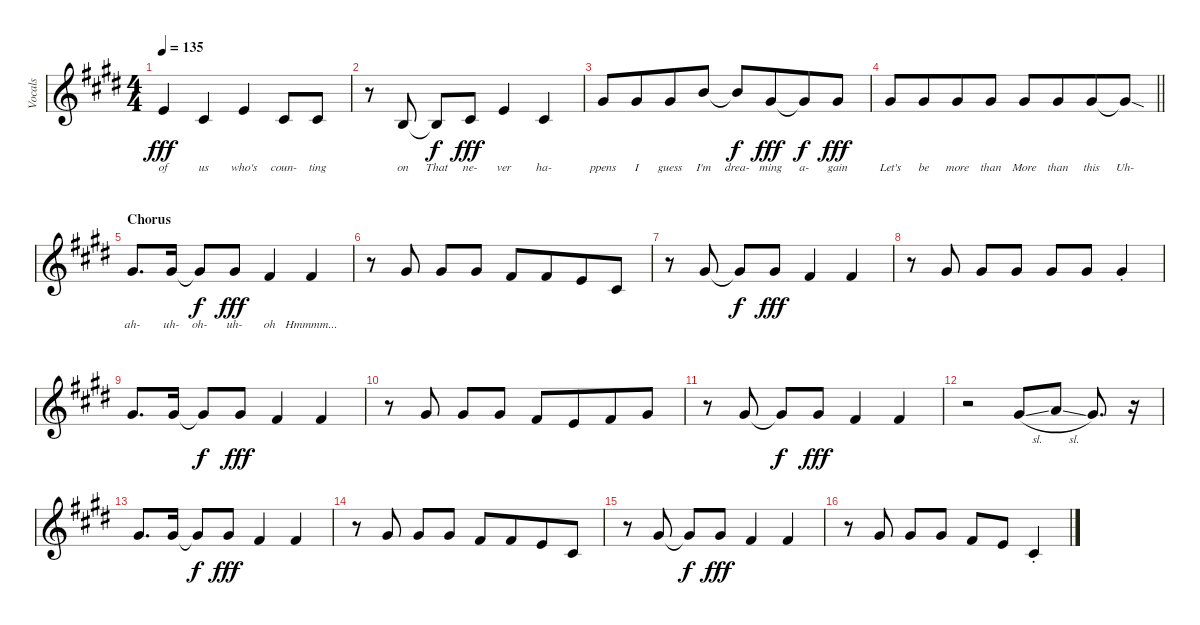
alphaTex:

\track ("Vocals" "Vocals") {instrument clarinet}
\staff {score}
\tuning (E4 B3 G3 D3 A2 E2) {hide}
\ts (4 4)
\tempo 135
\clef g2
\ks c#minor
5.2.4{lyrics (0 "of") lyrics (1 "") lyrics (2 "") lyrics (3 "") lyrics (4 "") dy fff} 2.2.4{lyrics (0 "us") lyrics (1 "") lyrics (2 "") lyrics (3 "") lyrics (4 "")} 5.2.4{lyrics (0 "who's") lyrics (1 "") lyrics (2 "") lyrics (3 "") lyrics (4 "")} 2.2.8{lyrics (0 "coun-") lyrics (1 "") lyrics (2 "") lyrics (3 "") lyrics (4 "")} 2.2.8{lyrics (0 "ting") lyrics (1 "") lyrics (2 "") lyrics (3 "") lyrics (4 "")} |
r.8 0.2.8{lyrics (0 "on") lyrics (1 "") lyrics (2 "") lyrics (3 "") lyrics (4 "")} 0.2{t}.8{lyrics (0 "That") lyrics (1 "") lyrics (2 "") lyrics (3 "") lyrics (4 "") dy f} 2.2.8{lyrics (0 "ne-") lyrics (1 "") lyrics (2 "") lyrics (3 "") lyrics (4 "") dy fff} 5.2.4{lyrics (0 "ver") lyrics (1 "") lyrics (2 "") lyrics (3 "") lyrics (4 "")} 2.2.4{lyrics (0 "ha-") lyrics (1 "") lyrics (2 "") lyrics (3 "") lyrics (4 "")} |
4.1.8{lyrics (0 "ppens") lyrics (1 "") lyrics (2 "") lyrics (3 "") lyrics (4 "")} 4.1.8{lyrics (0 "I") lyrics (1 "") lyrics (2 "") lyrics (3 "") lyrics (4 "") beam merge} 4.1.8{lyrics (0 "guess") lyrics (1 "") lyrics (2 "") lyrics (3 "") lyrics (4 "")} 7.1.8{lyrics (0 "I'm") lyrics (1 "") lyrics (2 "") lyrics (3 "") lyrics (4 "")} 7.1{t}.8{lyrics (0 "drea-") lyrics (1 "") lyrics (2 "") lyrics (3 "") lyrics (4 "") dy f} 4.1.8{lyrics (0 "ming") lyrics (1 "") lyrics (2 "") lyrics (3 "") lyrics (4 "") dy fff beam merge} 4.1{t}.8{lyrics (0 "a-") lyrics (1 "") lyrics (2 "") lyrics (3 "") lyrics (4 "") dy f} 4.1.8{lyrics (0 "gain") lyrics (1 "") lyrics (2 "") lyrics (3 "") lyrics (4 "") dy fff} |
\barLineRight lightlight
4.1.8{lyrics (0 "Let's") lyrics (1 "") lyrics (2 "") lyrics (3 "") lyrics (4 "")} 4.1.8{lyrics (0 "be") lyrics (1 "") lyrics (2 "") lyrics (3 "") lyrics (4 "") beam merge} 4.1.8{lyrics (0 "more") lyrics (1 "") lyrics (2 "") lyrics (3 "") lyrics (4 "")} 4.1.8{lyrics (0 "than") lyrics (1 "") lyrics (2 "") lyrics (3 "") lyrics (4 "")} 4.1.8{lyrics (0 "More") lyrics (1 "") lyrics (2 "") lyrics (3 "") lyrics (4 "")} 4.1.8{lyrics (0 "than") lyrics (1 "") lyrics (2 "") lyrics (3 "") lyrics (4 "") beam merge} 4.1.8{lyrics (0 "this") lyrics (1 "") lyrics (2 "") lyrics (3 "") lyrics (4 "")} 4.1{sod t}.8{lyrics (0 "Uh-") lyrics (1 "") lyrics (2 "") lyrics (3 "") lyrics (4 "")} |
\section ("" "Chorus")
4.1.8{d lyrics (0 "ah-") lyrics (1 "") lyrics (2 "") lyrics (3 "") lyrics (4 "")} 4.1.16{lyrics (0 "uh-") lyrics (1 "") lyrics (2 "") lyrics (3 "") lyrics (4 "") beam split} 4.1{t}.8{lyrics (0 "oh-") lyrics (1 "") lyrics (2 "") lyrics (3 "") lyrics (4 "") dy f} 4.1.8{lyrics (0 "uh-") lyrics (1 "") lyrics (2 "") lyrics (3 "") lyrics (4 "") dy fff} 2.1.4{lyrics (0 "oh") lyrics (1 "") lyrics (2 "") lyrics (3 "") lyrics (4 "")} 2.1.4{lyrics (0 "Hmmmm...") lyrics (1 "") lyrics (2 "") lyrics (3 "") lyrics (4 "")} |
r.8 4.1.8 4.1.8 4.1.8 2.1.8 2.1.8{beam merge} 0.1.8 2.2.8 |
r.8 4.1.8 4.1{t}.8{dy f} 4.1.8{dy fff} 2.1.4 2.1.4 |
r.8 4.1.8 4.1.8 4.1.8 4.1.8 4.1.8 4.1{st}.4 |
4.1.8{d} 4.1.16{beam split} 4.1{t}.8{dy f} 4.1.8{dy fff} 2.1.4 2.1.4 |
r.8 4.1.8 4.1.8 4.1.8 2.1.8 0.1.8{beam merge} 2.1.8 4.1.8 |
r.8 4.1.8 4.1{t}.8{dy f} 4.1.8{dy fff} 2.1.4 2.1.4 |
r.2 4.1{sl}.8 5.1{sl}.8 4.1.8{d} r.16 |
4.1.8{d} 4.1.16{beam split} 4.1{t}.8{dy f} 4.1.8{dy fff} 2.1.4 2.1.4 |
r.8 4.1.8 4.1.8 4.1.8 2.1.8 2.1.8{beam merge} 0.1.8 2.2.8 |
r.8 4.1.8 4.1{t}.8{dy f} 4.1.8{dy fff} 2.1.4 2.1.4 |
r.8 4.1.8 4.1.8 4.1.8 2.1.8 0.1.8 2.2{st}.4
